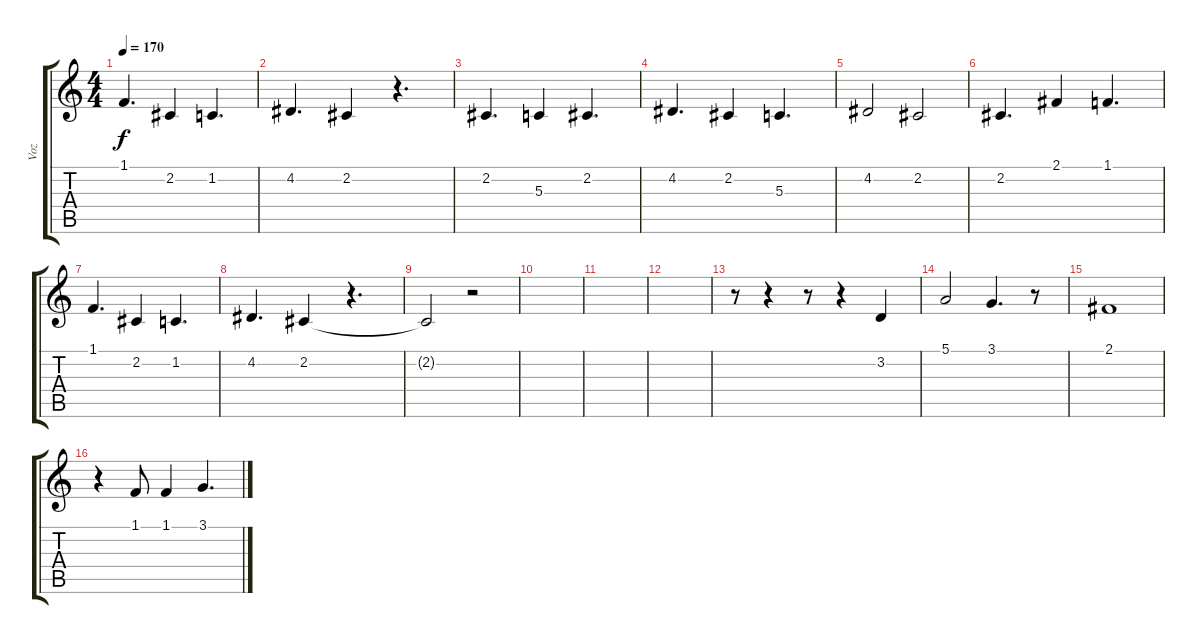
\track ("Voz" "Voz") {instrument tenorsax}
\staff {score tabs}
\tuning (E4 B3 G3 D3 A2 E2) {hide}
\ts (4 4)
\tempo 170
\clef g2
\ks c
1.1.4{d dy f} 2.2.4 1.2.4{d} |
4.2.4{d} 2.2.4 r.4{d} |
2.2.4{d} 5.3.4 2.2.4{d} |
4.2.4{d} 2.2.4 5.3.4{d} |
4.2.2 2.2.2 |
2.2.4{d} 2.1.4 1.1.4{d} |
1.1.4{d} 2.2.4 1.2.4{d} |
4.2.4{d} 2.2.4 r.4{d} |
2.2{t}.2 r.2 |
|
|
|
r.8 r.4 r.8 r.4 3.2.4 |
5.1.2 3.1.4{d} r.8 |
2.1.1 |
r.4 1.1.8 1.1.4 3.1.4{d}
